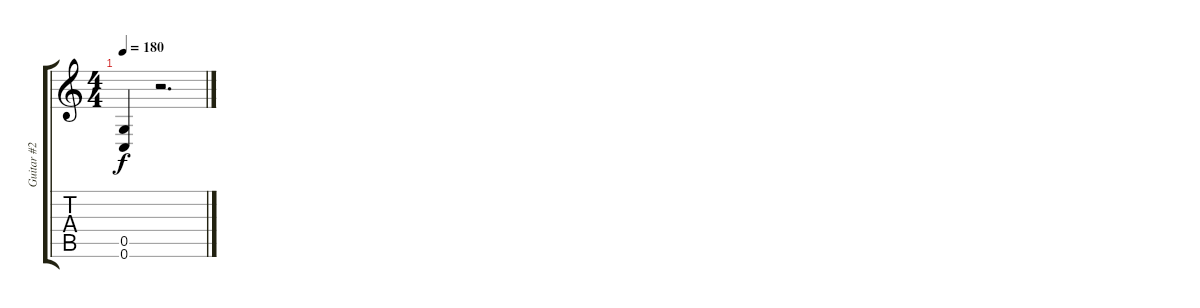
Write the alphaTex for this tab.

\track ("Guitar #2" "Guitar #2") {instrument overdrivenguitar}
\staff {score tabs}
\tuning (D4 A3 F3 C3 G2 C2) {hide}
\ts (4 4)
\tempo 180
\clef g2
\ks c
(0.5 0.6).4{dy f} r.2{d}
